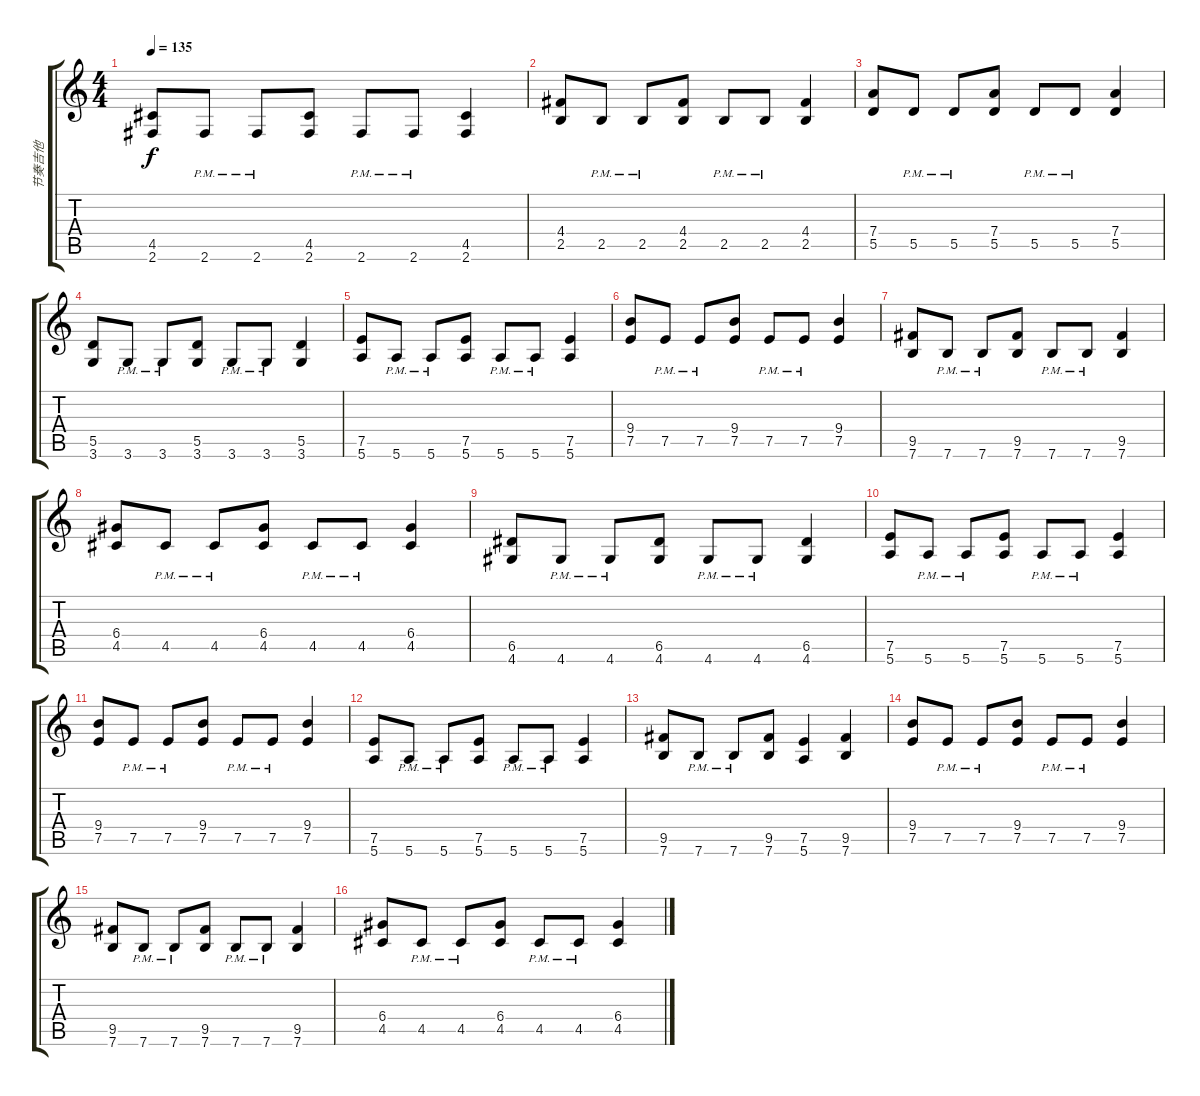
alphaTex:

\track ("节奏吉他" "节奏吉他") {instrument overdrivenguitar}
\staff {score tabs}
\tuning (E4 B3 G3 D3 A2 E2) {hide}
\ts (4 4)
\tempo 135
\clef g2
\ks c
(4.5 2.6).8{dy f} 2.6{pm}.8 2.6{pm}.8 (4.5 2.6).8 2.6{pm}.8 2.6{pm}.8 (4.5 2.6).4 |
(4.4 2.5).8 2.5{pm}.8 2.5{pm}.8 (4.4 2.5).8 2.5{pm}.8 2.5{pm}.8 (4.4 2.5).4 |
(7.4 5.5).8 5.5{pm}.8 5.5{pm}.8 (7.4 5.5).8 5.5{pm}.8 5.5{pm}.8 (7.4 5.5).4 |
(5.5 3.6).8 3.6{pm}.8 3.6{pm}.8 (5.5 3.6).8 3.6{pm}.8 3.6{pm}.8 (5.5 3.6).4 |
(7.5 5.6).8 5.6{pm}.8 5.6{pm}.8 (7.5 5.6).8 5.6{pm}.8 5.6{pm}.8 (7.5 5.6).4 |
(9.4 7.5).8 7.5{pm}.8 7.5{pm}.8 (9.4 7.5).8 7.5{pm}.8 7.5{pm}.8 (9.4 7.5).4 |
(9.5 7.6).8 7.6{pm}.8 7.6{pm}.8 (9.5 7.6).8 7.6{pm}.8 7.6{pm}.8 (9.5 7.6).4 |
(6.4 4.5).8 4.5{pm}.8 4.5{pm}.8 (6.4 4.5).8 4.5{pm}.8 4.5{pm}.8 (6.4 4.5).4 |
(6.5 4.6).8 4.6{pm}.8 4.6{pm}.8 (6.5 4.6).8 4.6{pm}.8 4.6{pm}.8 (6.5 4.6).4 |
(7.5 5.6).8 5.6{pm}.8 5.6{pm}.8 (7.5 5.6).8 5.6{pm}.8 5.6{pm}.8 (7.5 5.6).4 |
(9.4 7.5).8 7.5{pm}.8 7.5{pm}.8 (9.4 7.5).8 7.5{pm}.8 7.5{pm}.8 (9.4 7.5).4{txt ""} |
(7.5 5.6).8 5.6{pm}.8 5.6{pm}.8 (7.5 5.6).8 5.6{pm}.8 5.6{pm}.8 (7.5 5.6).4 |
(9.5 7.6).8 7.6{pm}.8 7.6{pm}.8 (9.5 7.6).8 (7.5 5.6).4 (9.5 7.6).4 |
(9.4 7.5).8 7.5{pm}.8 7.5{pm}.8 (9.4 7.5).8 7.5{pm}.8 7.5{pm}.8 (9.4 7.5).4 |
(9.5 7.6).8 7.6{pm}.8 7.6{pm}.8 (9.5 7.6).8 7.6{pm}.8 7.6{pm}.8 (9.5 7.6).4 |
(6.4 4.5).8 4.5{pm}.8 4.5{pm}.8 (6.4 4.5).8 4.5{pm}.8 4.5{pm}.8 (6.4 4.5).4
